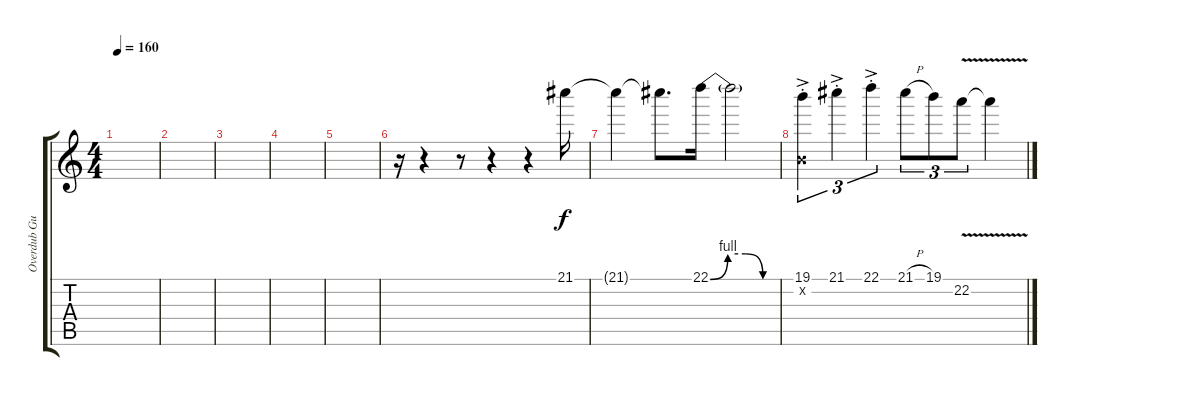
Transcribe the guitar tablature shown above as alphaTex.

\track ("Overdub Guitar" "Overdub Gu") {instrument overdrivenguitar}
\staff {score tabs}
\tuning (E4 B3 G3 D3 A2 E2) {hide}
\ts (4 4)
\tempo 160
\clef g2
\ks c
|
|
|
|
|
r.16 r.4 r.8 r.4 r.4 21.1.16 |
21.1{t}.4 21.1{t}.8{d} 22.1{be (custom 0 0 15 4 30 4 45 0 60 0)}.16 22.1{t}.2 |
(19.1{ac st} 0.2{x}).4{tu (3 2)} 21.1{ac st}.4{tu (3 2)} 22.1{ac st}.4{tu (3 2)} 21.1{h}.8{tu (3 2)} 19.1.8{tu (3 2)} 22.2{v}.8{tu (3 2)} 22.2{v t}.4
